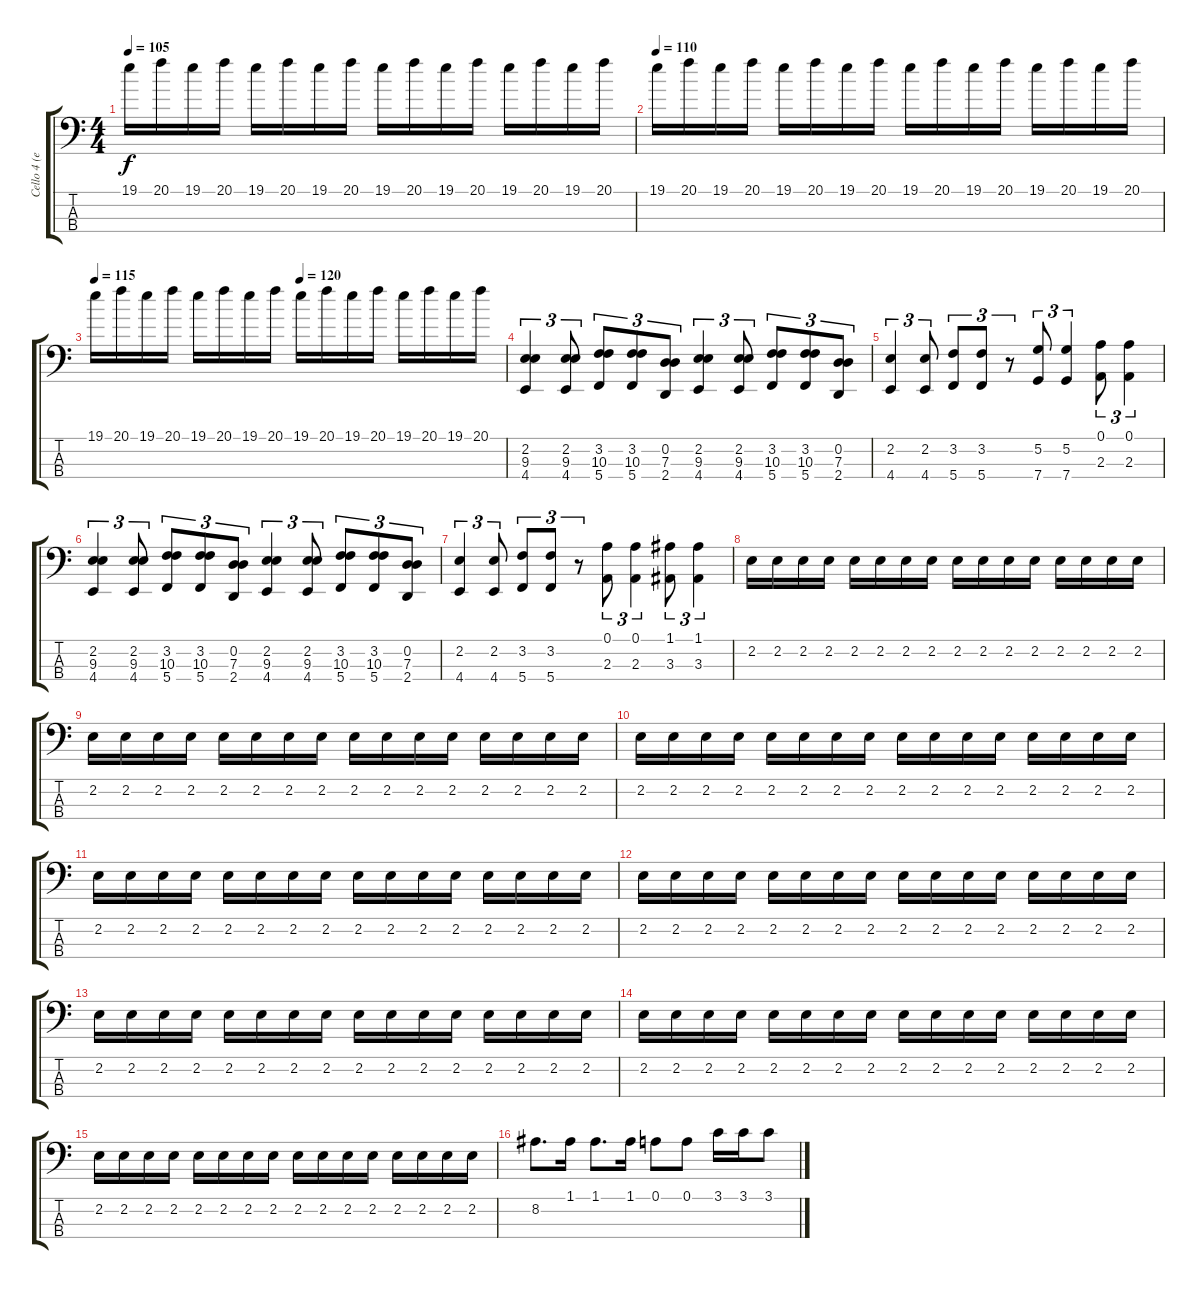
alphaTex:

\track ("Cello 4 (extra)" "Cello 4 (e") {instrument contrabass}
\staff {score tabs}
\tuning (A2 D2 G1 C1) {hide}
\ts (4 4)
\tempo 105
\clef f4
\ks c
19.1.16{dy f} 20.1.16 19.1.16 20.1.16 19.1.16 20.1.16 19.1.16 20.1.16 19.1.16 20.1.16 19.1.16 20.1.16 19.1.16 20.1.16 19.1.16 20.1.16 |
\tempo 110
19.1.16 20.1.16 19.1.16 20.1.16 19.1.16 20.1.16 19.1.16 20.1.16 19.1.16 20.1.16 19.1.16 20.1.16 19.1.16 20.1.16 19.1.16 20.1.16 |
\tempo 115
\tempo (120 0.5)
19.1.16 20.1.16 19.1.16 20.1.16 19.1.16 20.1.16 19.1.16 20.1.16 19.1.16 20.1.16 19.1.16 20.1.16 19.1.16 20.1.16 19.1.16 20.1.16 |
(2.2 9.3 4.4).4{tu (3 2)} (2.2 9.3 4.4).8{tu (3 2)} (3.2 10.3 5.4).8{tu (3 2)} (3.2 10.3 5.4).8{tu (3 2)} (0.2 7.3 2.4).8{tu (3 2)} (2.2 9.3 4.4).4{tu (3 2)} (2.2 9.3 4.4).8{tu (3 2)} (3.2 10.3 5.4).8{tu (3 2)} (3.2 10.3 5.4).8{tu (3 2)} (0.2 7.3 2.4).8{tu (3 2)} |
(2.2 4.4).4{tu (3 2)} (2.2 4.4).8{tu (3 2)} (3.2 5.4).8{tu (3 2)} (3.2 5.4).8{tu (3 2)} r.8{tu (3 2)} (5.2 7.4).8{tu (3 2)} (5.2 7.4).4{tu (3 2)} (0.1 2.3).8{tu (3 2)} (0.1 2.3).4{tu (3 2)} |
(2.2 9.3 4.4).4{tu (3 2)} (2.2 9.3 4.4).8{tu (3 2)} (3.2 10.3 5.4).8{tu (3 2)} (3.2 10.3 5.4).8{tu (3 2)} (0.2 7.3 2.4).8{tu (3 2)} (2.2 9.3 4.4).4{tu (3 2)} (2.2 9.3 4.4).8{tu (3 2)} (3.2 10.3 5.4).8{tu (3 2)} (3.2 10.3 5.4).8{tu (3 2)} (0.2 7.3 2.4).8{tu (3 2)} |
(2.2 4.4).4{tu (3 2)} (2.2 4.4).8{tu (3 2)} (3.2 5.4).8{tu (3 2)} (3.2 5.4).8{tu (3 2)} r.8{tu (3 2)} (0.1 2.3).8{tu (3 2)} (0.1 2.3).4{tu (3 2)} (1.1 3.3).8{tu (3 2)} (1.1 3.3).4{tu (3 2)} |
2.2.16 2.2.16 2.2.16 2.2.16 2.2.16 2.2.16 2.2.16 2.2.16 2.2.16 2.2.16 2.2.16 2.2.16 2.2.16 2.2.16 2.2.16 2.2.16 |
2.2.16 2.2.16 2.2.16 2.2.16 2.2.16 2.2.16 2.2.16 2.2.16 2.2.16 2.2.16 2.2.16 2.2.16 2.2.16 2.2.16 2.2.16 2.2.16 |
2.2.16 2.2.16 2.2.16 2.2.16 2.2.16 2.2.16 2.2.16 2.2.16 2.2.16 2.2.16 2.2.16 2.2.16 2.2.16 2.2.16 2.2.16 2.2.16 |
2.2.16 2.2.16 2.2.16 2.2.16 2.2.16 2.2.16 2.2.16 2.2.16 2.2.16 2.2.16 2.2.16 2.2.16 2.2.16 2.2.16 2.2.16 2.2.16 |
2.2.16 2.2.16 2.2.16 2.2.16 2.2.16 2.2.16 2.2.16 2.2.16 2.2.16 2.2.16 2.2.16 2.2.16 2.2.16 2.2.16 2.2.16 2.2.16 |
2.2.16 2.2.16 2.2.16 2.2.16 2.2.16 2.2.16 2.2.16 2.2.16 2.2.16 2.2.16 2.2.16 2.2.16 2.2.16 2.2.16 2.2.16 2.2.16 |
2.2.16 2.2.16 2.2.16 2.2.16 2.2.16 2.2.16 2.2.16 2.2.16 2.2.16 2.2.16 2.2.16 2.2.16 2.2.16 2.2.16 2.2.16 2.2.16 |
2.2.16 2.2.16 2.2.16 2.2.16 2.2.16 2.2.16 2.2.16 2.2.16 2.2.16 2.2.16 2.2.16 2.2.16 2.2.16 2.2.16 2.2.16 2.2.16 |
8.2.8{d} 1.1.16 1.1.8{d} 1.1.16 0.1.8 0.1.8 3.1.16 3.1.16 3.1.8
